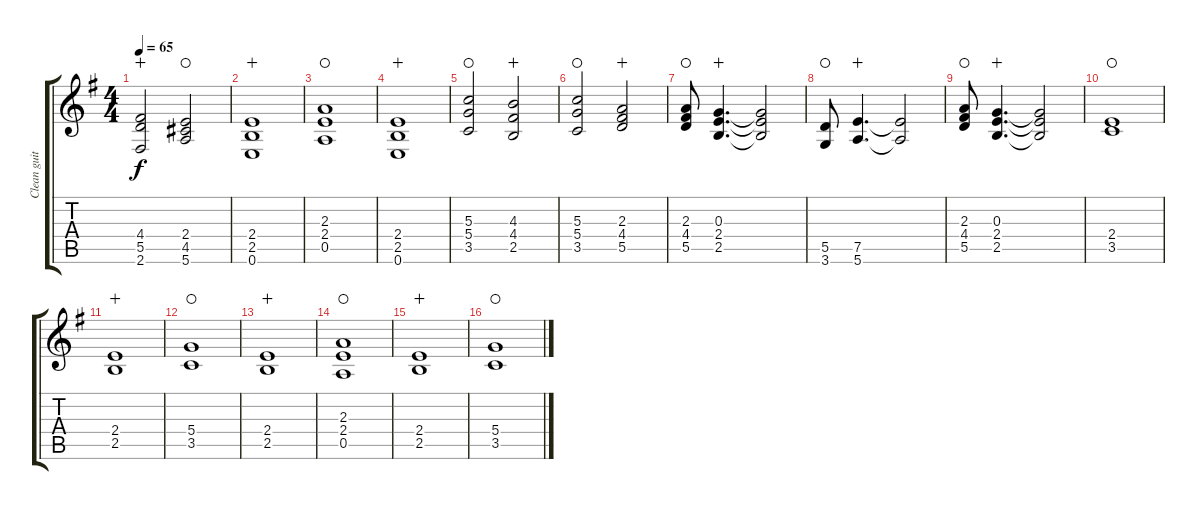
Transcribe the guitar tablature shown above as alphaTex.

\track ("Clean guitar w/wah-wah" "Clean guit") {instrument electricguitarclean}
\staff {score tabs}
\tuning (E4 B3 G3 D3 A2 E2) {hide}
\ts (4 4)
\tempo 65
\clef g2
\ks g
(4.4 5.5 2.6).2{dy f wahc} (2.4 4.5 5.6).2{waho} |
(2.4 2.5 0.6).1{wahc} |
(2.3 2.4 0.5).1{waho} |
(2.4 2.5 0.6).1{wahc} |
(5.3 5.4 3.5).2{waho} (4.3 4.4 2.5).2{wahc} |
(5.3 5.4 3.5).2{waho} (2.3 4.4 5.5).2{wahc} |
(2.3 4.4 5.5).8{waho} (0.3 2.4 2.5).4{d wahc} (0.3{t} 2.4{t} 2.5{t}).2 |
(5.5 3.6).8{waho} (7.5 5.6).4{d wahc} (7.5{t} 5.6{t}).2 |
(2.3 4.4 5.5).8{waho} (0.3 2.4 2.5).4{d wahc} (0.3{t} 2.4{t} 2.5{t}).2 |
(2.4 3.5).1{waho} |
(2.4 2.5).1{wahc} |
(5.4 3.5).1{waho} |
(2.4 2.5).1{wahc} |
(2.3 2.4 0.5).1{waho} |
(2.4 2.5).1{wahc} |
(5.4 3.5).1{waho}
